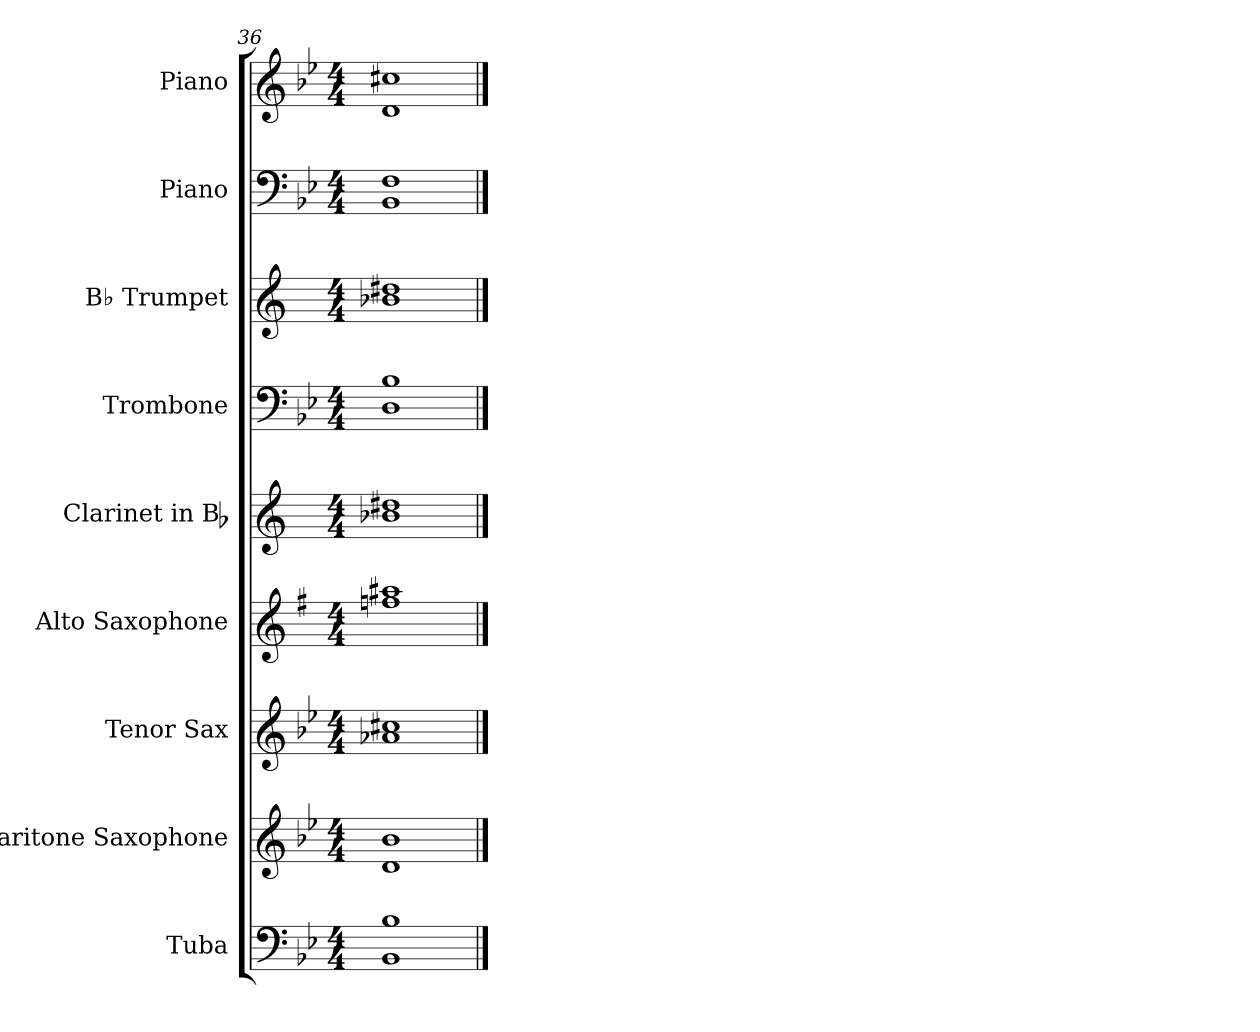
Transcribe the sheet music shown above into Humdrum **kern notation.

**kern	**kern	**kern	**kern	**kern	**kern	**kern	**kern	**kern
*part9	*part8	*part7	*part6	*part5	*part4	*part3	*part2	*part1
*staff9	*staff8	*staff7	*staff6	*staff5	*staff4	*staff3	*staff2	*staff1
*I"Tuba	*I"Baritone Saxophone	*I"Tenor Sax	*I"Alto Saxophone	*I"Clarinet in Bb	*I"Trombone	*I"B♭ Trumpet	*I"Piano	*I"Piano
*I'Tba.	*I'Bar. Sax.	*I'T. Sx.	*I'A. Sax.	*	*I'Tbn.	*I'B♭ Tpt.	*I'Pno	*I'Pno
*clefF4	*clefG2	*clefG2	*clefG2	*clefG2	*clefF4	*clefG2	*clefF4	*clefG2
*	*ITrd12c21	*ITrd8c14	*ITrd5c9	*ITrd1c2	*	*ITrd1c2	*	*
*k[b-e-]	*k[b-e-]	*k[b-e-]	*k[b-e-]	*k[b-e-]	*k[b-e-]	*k[b-e-]	*k[b-e-]	*k[b-e-]
*B-:	*B-:	*	*B-:	*	*B-:	*	*B-:	*B-:
*M4/4	*M4/4	*M4/4	*M4/4	*M4/4	*M4/4	*M4/4	*M4/4	*M4/4
=36	=36	=36	=36	=36	=36	=36	=36	=36
1BB- 1B-	1D 1B-	1A-X 1c#X	1a-X 1cc#X	1a-X 1cc#X	1D 1B-	1a-X 1cc#X	1BB- 1F	1d 1cc#X
==	==	==	==	==	==	==	==	==
*-	*-	*-	*-	*-	*-	*-	*-	*-
